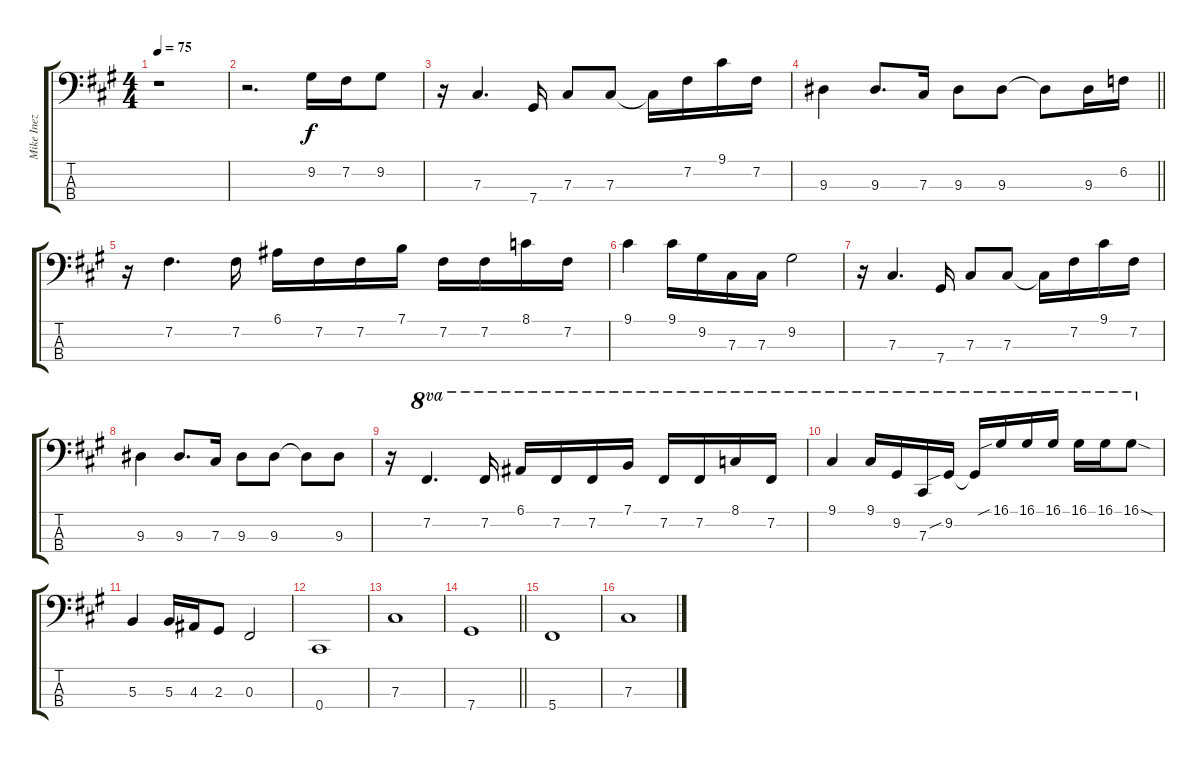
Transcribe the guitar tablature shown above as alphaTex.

\track ("Mike Inez" "Mike Inez") {instrument electricbasspick}
\staff {score tabs}
\tuning (E2 B1 Gb1 Db1) {hide}
\ts (4 4)
\tempo 75
\clef f4
\ks a
r.1{dy f} |
r.2{d} 9.2.16 7.2.16 9.2.8 |
r.16 7.3.4{d} 7.4.16 7.3.8 7.3.8 7.3{t}.16 7.2.16 9.1.16 7.2.16 |
\barLineRight lightlight
9.3.4 9.3.8{d} 7.3.16 9.3.8 9.3.8 9.3{t}.8 9.3.16 6.2.16 |
r.16 7.2.4{d} 7.2.16 6.1.16 7.2.16 7.2.16 7.1.16 7.2.16 7.2.16 8.1.16 7.2.16 |
9.1.4 9.1.16 9.2.16 7.3.16 7.3.16 9.2.2 |
r.16 7.3.4{d} 7.4.16 7.3.8 7.3.8 7.3{t}.16 7.2.16 9.1.16 7.2.16 |
9.3.4 9.3.8{d} 7.3.16 9.3.8 9.3.8 9.3{t}.8 9.3.8 |
r.16 7.2.4{d ot 8va} 7.2.16{ot 8va} 6.1.16{ot 8va} 7.2.16{ot 8va} 7.2.16{ot 8va} 7.1.16{ot 8va} 7.2.16{ot 8va} 7.2.16{ot 8va} 8.1.16{ot 8va} 7.2.16{ot 8va} |
9.1.4{ot 8va} 9.1.16{ot 8va} 9.2.16{ot 8va} 7.3.16{ot 8va} 9.2{sib}.16{ot 8va} 9.2{t}.16{ot 8va} 16.1{sib}.16{ot 8va} 16.1.16{ot 8va} 16.1.16{ot 8va} 16.1.16{ot 8va} 16.1.16{ot 8va} 16.1{sod}.8{ot 8va} |
5.3.4 5.3.16 4.3.16 2.3.8 0.3.2 |
0.4.1 |
7.3.1 |
\barLineRight lightlight
7.4.1 |
5.4.1 |
7.3.1
